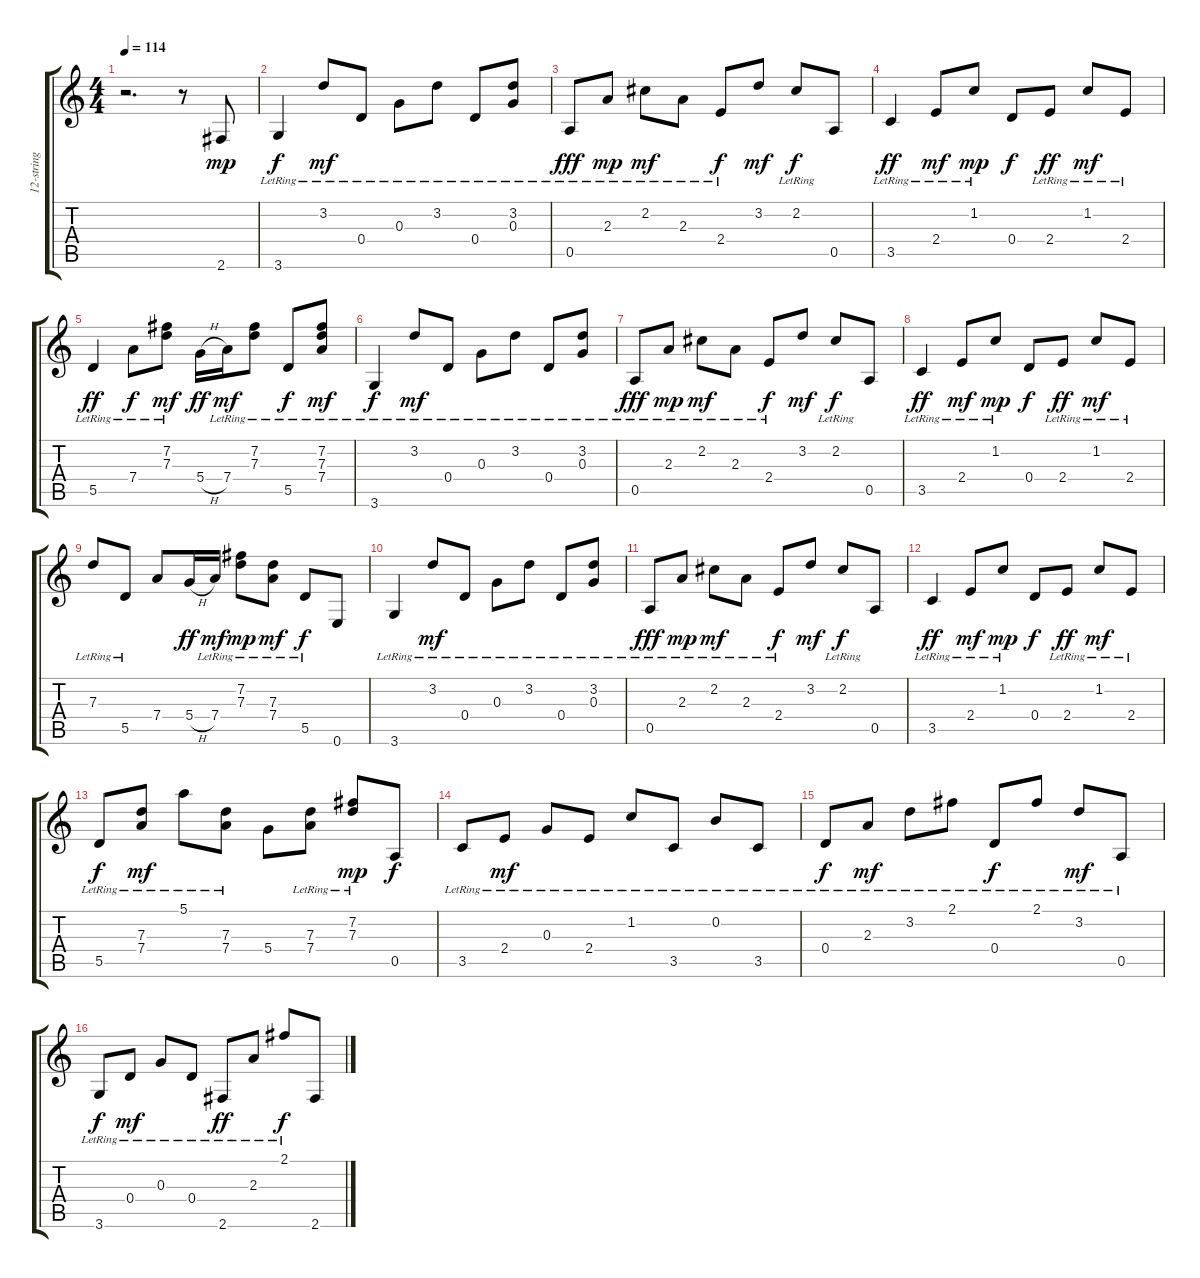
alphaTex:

\track ("12-string Guitar" "12-string ") {instrument acousticguitarsteel}
\staff {score tabs}
\tuning (E4 B3 G3 D3 A2 E2) {hide}
\ts (4 4)
\tempo 114
\clef g2
\ks c
r.2{d dy mp instrument acousticguitarsteel} r.8 2.6.8 |
3.6{lr}.4{dy f} 3.2{lr}.8{dy mf} 0.4{lr}.8 0.3{lr}.8 3.2{lr}.8 0.4{lr}.8 (3.2{lr} 0.3{lr}).8 |
0.5{lr}.8{dy fff} 2.3{lr}.8{dy mp} 2.2{lr}.8{dy mf} 2.3{lr}.8 2.4{lr}.8{dy f} 3.2.8{dy mf} 2.2{lr}.8{dy f} 0.5.8 |
3.5{lr}.4{dy ff} 2.4{lr}.8{dy mf} 1.2{lr}.8{dy mp} 0.4.8{dy f} 2.4{lr}.8{dy ff} 1.2{lr}.8{dy mf} 2.4{lr}.8 |
5.5{lr}.4{dy ff} 7.4{lr}.8{dy f} (7.2{lr} 7.3).8{dy mf} 5.4{h}.16{dy ff} 7.4{lr}.16{dy mf} (7.2{lr} 7.3{lr}).8 5.5{lr}.8{dy f} (7.2{lr} 7.3{lr} 7.4{lr}).8{dy mf} |
3.6{lr}.4{dy f} 3.2{lr}.8{dy mf} 0.4{lr}.8 0.3{lr}.8 3.2{lr}.8 0.4{lr}.8 (3.2{lr} 0.3{lr}).8 |
0.5{lr}.8{dy fff} 2.3{lr}.8{dy mp} 2.2{lr}.8{dy mf} 2.3{lr}.8 2.4{lr}.8{dy f} 3.2.8{dy mf} 2.2{lr}.8{dy f} 0.5.8 |
3.5{lr}.4{dy ff} 2.4{lr}.8{dy mf} 1.2{lr}.8{dy mp} 0.4.8{dy f} 2.4{lr}.8{dy ff} 1.2{lr}.8{dy mf} 2.4{lr}.8 |
7.3{lr}.8 5.5{lr}.8 7.4.8 5.4{h}.16{dy ff} 7.4{lr}.16{dy mf} (7.2{lr} 7.3).8{dy mp} (7.3 7.4{lr}).8{dy mf} 5.5{lr}.8{dy f} 0.6.8 |
3.6{lr}.4 3.2{lr}.8{dy mf} 0.4{lr}.8 0.3{lr}.8 3.2{lr}.8 0.4{lr}.8 (3.2{lr} 0.3{lr}).8 |
0.5{lr}.8{dy fff} 2.3{lr}.8{dy mp} 2.2{lr}.8{dy mf} 2.3{lr}.8 2.4{lr}.8{dy f} 3.2.8{dy mf} 2.2{lr}.8{dy f} 0.5.8 |
3.5{lr}.4{dy ff} 2.4{lr}.8{dy mf} 1.2{lr}.8{dy mp} 0.4.8{dy f} 2.4{lr}.8{dy ff} 1.2{lr}.8{dy mf} 2.4{lr}.8 |
5.5{lr}.8{dy f} (7.3{lr} 7.4{lr}).8{dy mf} 5.1{lr}.8 (7.3{lr} 7.4).8 5.4.8 (7.3 7.4{lr}).8 (7.2{lr} 7.3{lr}).8{dy mp} 0.5.8{dy f} |
3.5{lr}.8 2.4{lr}.8{dy mf} 0.3{lr}.8 2.4{lr}.8 1.2{lr}.8 3.5{lr}.8 0.2{lr}.8 3.5{lr}.8 |
0.4{lr}.8{dy f} 2.3{lr}.8{dy mf} 3.2{lr}.8 2.1{lr}.8 0.4{lr}.8{dy f} 2.1{lr}.8 3.2{lr}.8{dy mf} 0.5{lr}.8 |
3.6{lr}.8{dy f} 0.4{lr}.8{dy mf} 0.3{lr}.8 0.4{lr}.8 2.6{lr}.8{dy ff} 2.3{lr}.8 2.1{lr}.8{dy f} 2.6.8
